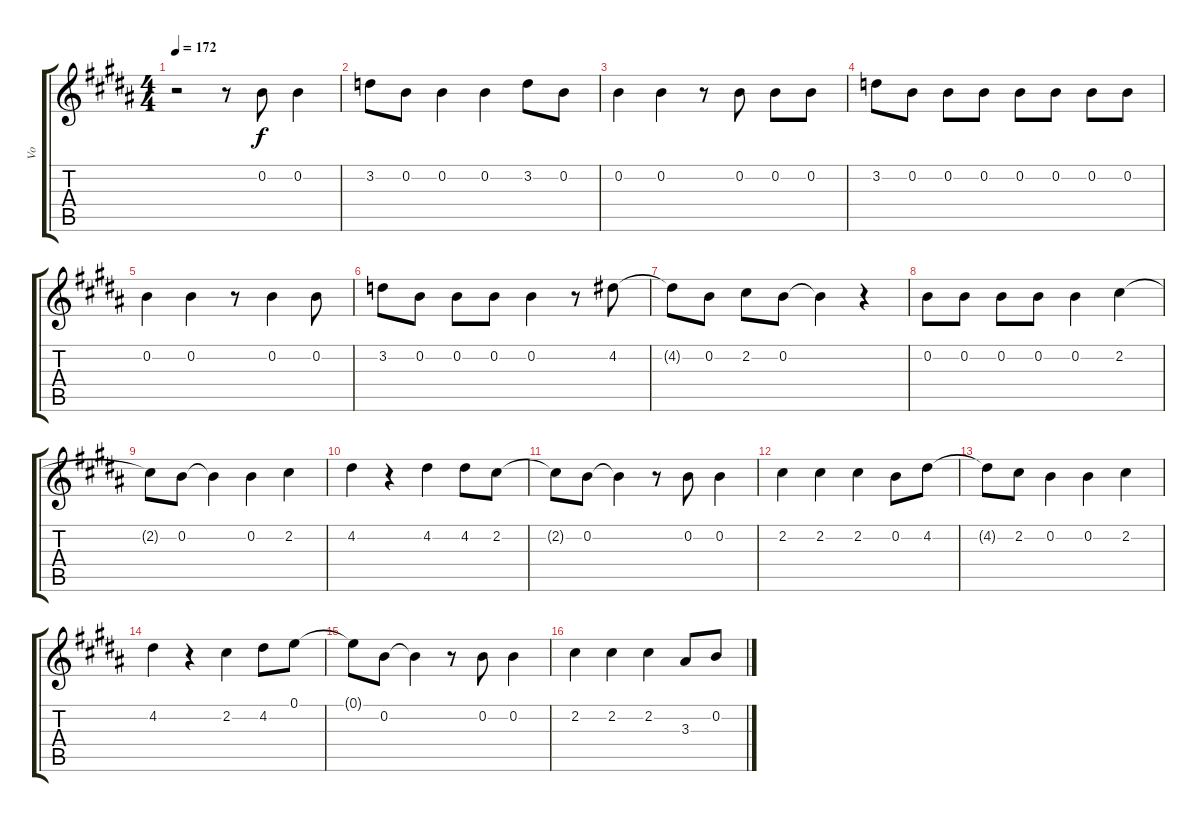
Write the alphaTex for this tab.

\track ("Vo" "Vo") {instrument distortionguitar}
\staff {score tabs}
\tuning (E4 B3 G3 D3 A2 E2) {hide}
\ts (4 4)
\tempo 172
\clef g2
\ks b
r.2{dy f} r.8 0.2.8 0.2.4 |
3.2.8 0.2.8 0.2.4 0.2.4 3.2.8 0.2.8 |
0.2.4 0.2.4 r.8 0.2.8 0.2.8 0.2.8 |
3.2.8 0.2.8 0.2.8 0.2.8 0.2.8 0.2.8 0.2.8 0.2.8 |
0.2.4 0.2.4 r.8 0.2.4 0.2.8 |
3.2.8 0.2.8 0.2.8 0.2.8 0.2.4 r.8 4.2.8 |
4.2{t}.8 0.2.8 2.2.8 0.2.8 0.2{t}.4 r.4 |
0.2.8 0.2.8 0.2.8 0.2.8 0.2.4 2.2.4 |
2.2{t}.8 0.2.8 0.2{t}.4 0.2.4 2.2.4 |
4.2.4 r.4 4.2.4 4.2.8 2.2.8 |
2.2{t}.8 0.2.8 0.2{t}.4 r.8 0.2.8 0.2.4 |
2.2.4 2.2.4 2.2.4 0.2.8 4.2.8 |
4.2{t}.8 2.2.8 0.2.4 0.2.4 2.2.4 |
4.2.4 r.4 2.2.4 4.2.8 0.1.8 |
0.1{t}.8 0.2.8 0.2{t}.4 r.8 0.2.8 0.2.4 |
2.2.4 2.2.4 2.2.4 3.3.8 0.2.8
